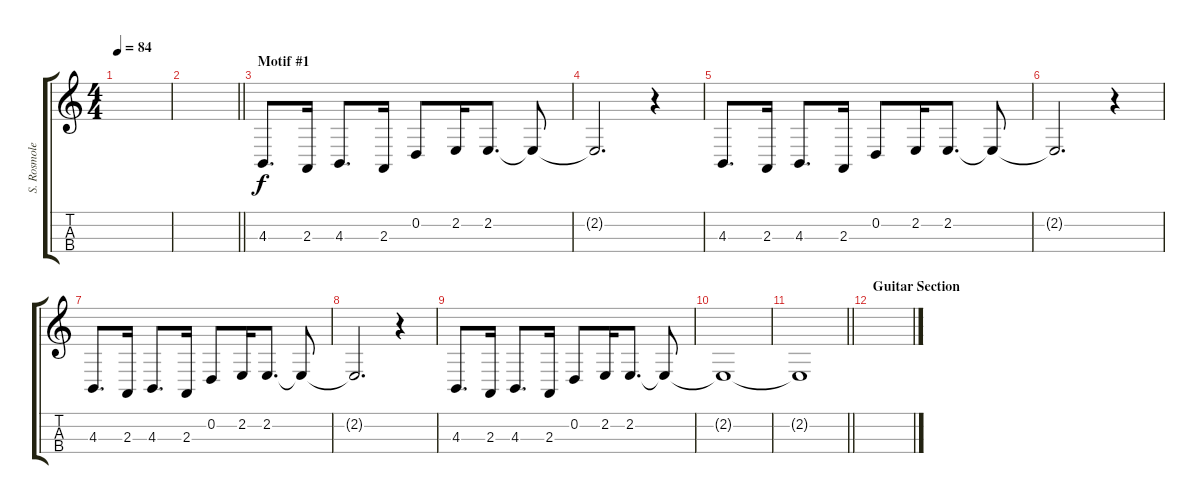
\track ("S. Rosmolen - Cello" "S. Rosmole") {instrument cello}
\staff {score tabs}
\tuning (A3 D3 G2 C2) {hide}
\ts (4 4)
\tempo 84
\clef g2
\ks c
|
\barLineRight lightlight
|
\section ("" "Motif #1")
4.3.8{d} 2.3.16 4.3.8{d} 2.3.16 0.2.8 2.2.16 2.2.8{d} 2.2{t}.8 |
2.2{t}.2{d} r.4 |
4.3.8{d} 2.3.16 4.3.8{d} 2.3.16 0.2.8 2.2.16 2.2.8{d} 2.2{t}.8 |
2.2{t}.2{d} r.4 |
4.3.8{d} 2.3.16 4.3.8{d} 2.3.16 0.2.8 2.2.16 2.2.8{d} 2.2{t}.8 |
2.2{t}.2{d} r.4 |
4.3.8{d} 2.3.16 4.3.8{d} 2.3.16 0.2.8 2.2.16 2.2.8{d} 2.2{t}.8 |
2.2{t}.1{volume 4} |
\barLineRight lightlight
2.2{t}.1{volume 10} |
\section ("" "Guitar Section")
